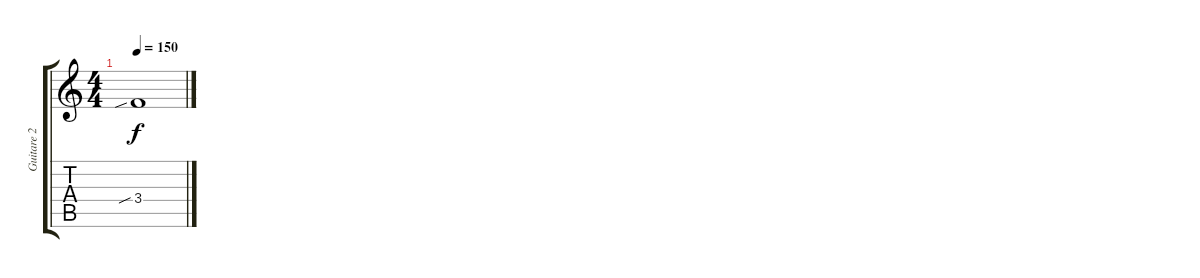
\track ("Guitare 2" "Guitare 2") {instrument overdrivenguitar}
\staff {score tabs}
\tuning (E4 B3 G3 D3 A2 E2) {hide}
\ts (4 4)
\tempo 150
\clef g2
\ks c
3.4{sib}.1{dy f}
